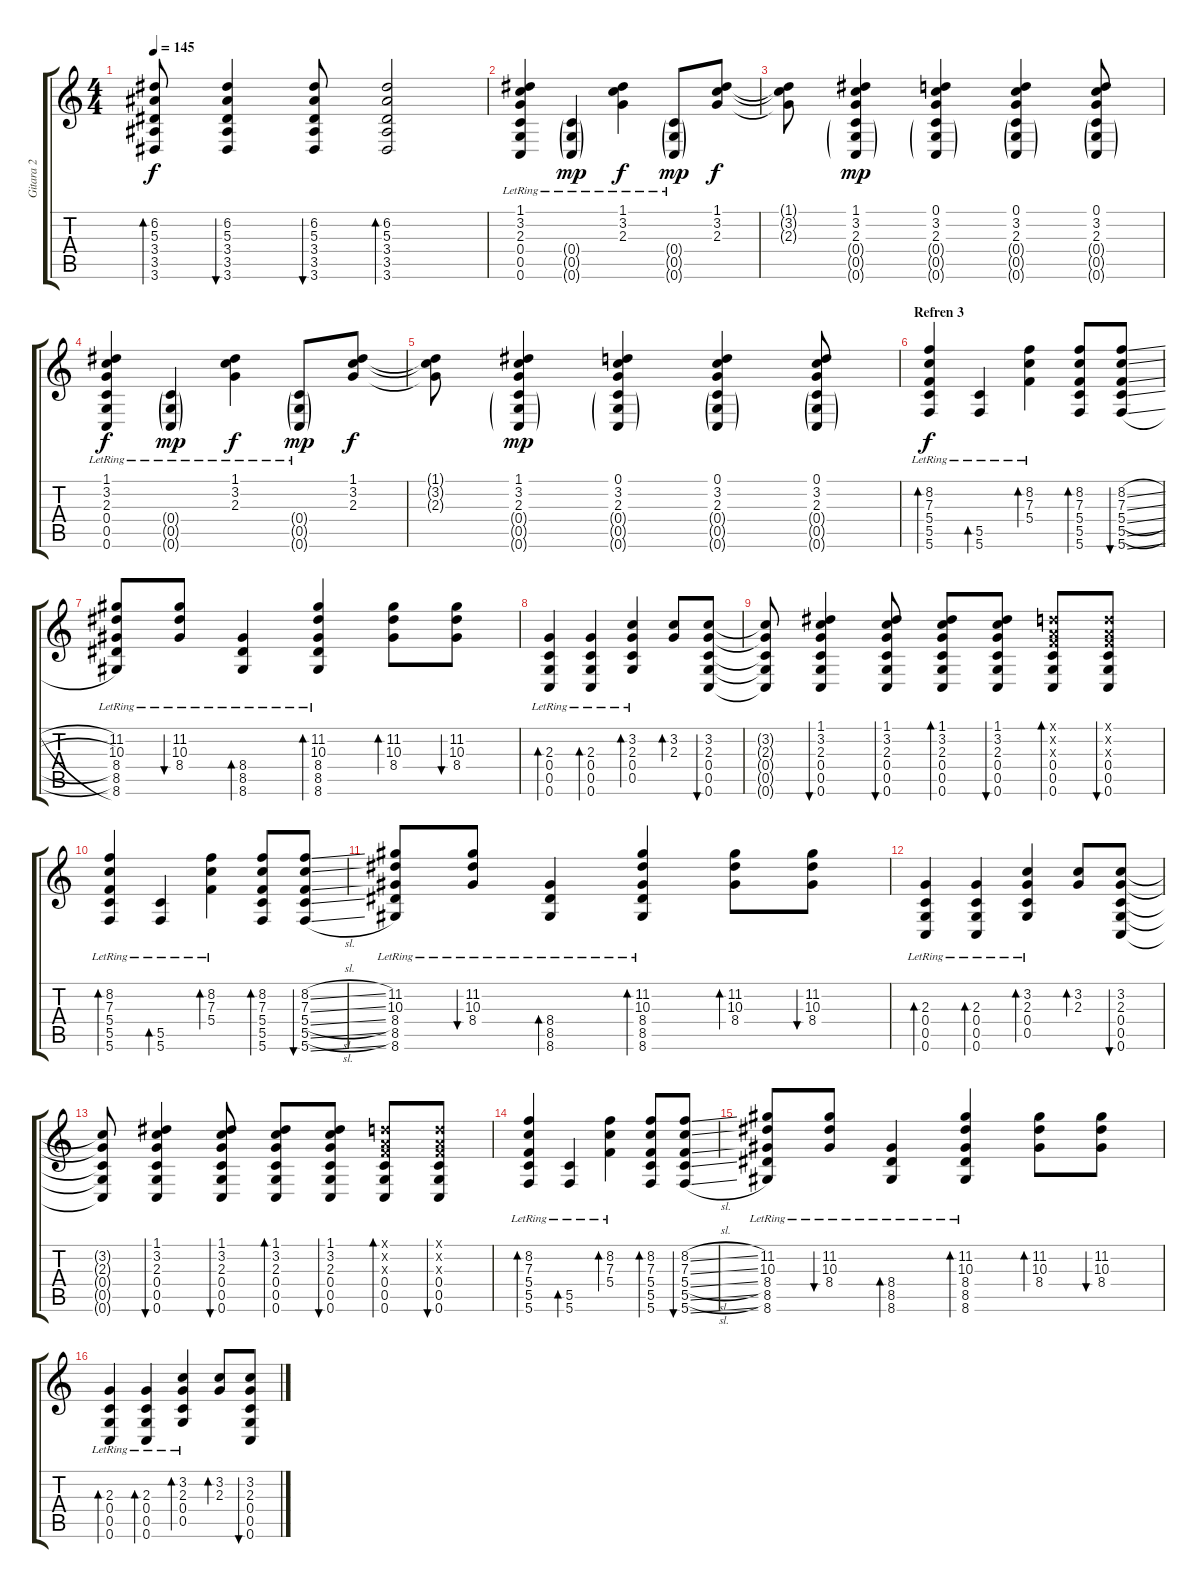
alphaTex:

\track ("Gitara 2" "Gitara 2") {instrument acousticguitarsteel}
\staff {score tabs}
\tuning (D4 A3 F3 C3 G2 C2) {hide}
\ts (4 4)
\tempo 145
\clef g2
\ks c
(6.2 5.3 3.4 3.5 3.6).8{bd 60 dy f} (6.2 5.3 3.4 3.5 3.6).4{bu 60} (6.2 5.3 3.4 3.5 3.6).8{bu 60} (6.2 5.3 3.4 3.5 3.6).2{bd 60} |
(1.1 3.2{lr} 2.3{lr} 0.4 0.5 0.6{lr}).4 (0.4{g lr} 0.5{g lr} 0.6{g lr}).4{dy mp} (1.1 3.2{lr} 2.3{lr}).4{dy f} (0.4{g lr} 0.5{g lr} 0.6{g lr}).8{dy mp} (1.1 3.2 2.3).8{dy f} |
(1.1{t} 3.2{t} 2.3{t}).8 (1.1 3.2 2.3 0.4{g} 0.5{g} 0.6{g}).4{dy mp} (0.1 3.2 2.3 0.4{g} 0.5{g} 0.6{g}).4 (0.1 3.2 2.3 0.4{g} 0.5{g} 0.6{g}).4 (0.1 3.2 2.3 0.4{g} 0.5{g} 0.6{g}).8 |
(1.1 3.2{lr} 2.3{lr} 0.4 0.5 0.6{lr}).4{dy f} (0.4{g lr} 0.5{g lr} 0.6{g lr}).4{dy mp} (1.1 3.2{lr} 2.3{lr}).4{dy f} (0.4{g lr} 0.5{g lr} 0.6{g lr}).8{dy mp} (1.1 3.2 2.3).8{dy f} |
(1.1{t} 3.2{t} 2.3{t}).8 (1.1 3.2 2.3 0.4{g} 0.5{g} 0.6{g}).4{dy mp} (0.1 3.2 2.3 0.4{g} 0.5{g} 0.6{g}).4 (0.1 3.2 2.3 0.4{g} 0.5{g} 0.6{g}).4 (0.1 3.2 2.3 0.4{g} 0.5{g} 0.6{g}).8 |
\section ("" "Refren 3")
(8.2 7.3{lr} 5.4{lr} 5.5{lr} 5.6{lr}).4{bd 60 dy f volume 11} (5.5{lr} 5.6{lr}).4{bd 240} (8.2{lr} 7.3{lr} 5.4{lr}).4{bd 240} (8.2 7.3 5.4 5.5 5.6).8{bd 120} (8.2{sl} 7.3{sl} 5.4{sl} 5.5{sl} 5.6{sl}).8{bu 120} |
(11.2{lr} 10.3{lr} 8.4{lr} 8.5{lr} 8.6{lr}).8 (11.2 10.3{lr} 8.4{lr}).8{bu 120} (8.4{lr} 8.5{lr} 8.6{lr}).4{bd 120} (11.2{lr} 10.3{lr} 8.4{lr} 8.5{lr} 8.6{lr}).4{bd 120} (11.2 10.3 8.4).8{bd 120} (11.2 10.3 8.4).8{bu 120} |
(2.3 0.4{lr} 0.5{lr} 0.6{lr}).4{bd 120} (2.3 0.4{lr} 0.5{lr} 0.6{lr}).4{bd 120} (3.2{lr} 2.3{lr} 0.4{lr} 0.5{lr}).4{bd 120} (3.2 2.3).8{bd 120} (3.2 2.3 0.4 0.5 0.6).8{bu 120} |
(3.2{t} 2.3{t} 0.4{t} 0.5{t} 0.6{t}).8 (1.1 3.2 2.3 0.4 0.5 0.6).4{bu 120} (1.1 3.2 2.3 0.4 0.5 0.6).8{bu 120} (1.1 3.2 2.3 0.4 0.5 0.6).8{bd 60} (1.1 3.2 2.3 0.4 0.5 0.6).8{bu 60} (0.1{x} 0.2{x} 0.3{x} 0.4 0.5 0.6).8{bd 30} (0.1{x} 0.2{x} 0.3{x} 0.4 0.5 0.6).8{bu 30} |
(8.2 7.3{lr} 5.4{lr} 5.5{lr} 5.6{lr}).4{bd 60} (5.5{lr} 5.6{lr}).4{bd 240} (8.2{lr} 7.3{lr} 5.4{lr}).4{bd 240} (8.2 7.3 5.4 5.5 5.6).8{bd 120} (8.2{sl} 7.3{sl} 5.4{sl} 5.5{sl} 5.6{sl}).8{bu 120} |
(11.2{lr} 10.3{lr} 8.4{lr} 8.5{lr} 8.6{lr}).8 (11.2 10.3{lr} 8.4{lr}).8{bu 120} (8.4{lr} 8.5{lr} 8.6{lr}).4{bd 120} (11.2{lr} 10.3{lr} 8.4{lr} 8.5{lr} 8.6{lr}).4{bd 120} (11.2 10.3 8.4).8{bd 120} (11.2 10.3 8.4).8{bu 120} |
(2.3 0.4{lr} 0.5{lr} 0.6{lr}).4{bd 120} (2.3 0.4{lr} 0.5{lr} 0.6{lr}).4{bd 120} (3.2{lr} 2.3{lr} 0.4{lr} 0.5{lr}).4{bd 120} (3.2 2.3).8{bd 120} (3.2 2.3 0.4 0.5 0.6).8{bu 120} |
(3.2{t} 2.3{t} 0.4{t} 0.5{t} 0.6{t}).8 (1.1 3.2 2.3 0.4 0.5 0.6).4{bu 120} (1.1 3.2 2.3 0.4 0.5 0.6).8{bu 120} (1.1 3.2 2.3 0.4 0.5 0.6).8{bd 60} (1.1 3.2 2.3 0.4 0.5 0.6).8{bu 60} (0.1{x} 0.2{x} 0.3{x} 0.4 0.5 0.6).8{bd 30} (0.1{x} 0.2{x} 0.3{x} 0.4 0.5 0.6).8{bu 30} |
(8.2 7.3{lr} 5.4{lr} 5.5{lr} 5.6{lr}).4{bd 60} (5.5{lr} 5.6{lr}).4{bd 240} (8.2{lr} 7.3{lr} 5.4{lr}).4{bd 240} (8.2 7.3 5.4 5.5 5.6).8{bd 120} (8.2{sl} 7.3{sl} 5.4{sl} 5.5{sl} 5.6{sl}).8{bu 120} |
(11.2{lr} 10.3{lr} 8.4{lr} 8.5{lr} 8.6{lr}).8 (11.2 10.3{lr} 8.4{lr}).8{bu 120} (8.4{lr} 8.5{lr} 8.6{lr}).4{bd 120} (11.2{lr} 10.3{lr} 8.4{lr} 8.5{lr} 8.6{lr}).4{bd 120} (11.2 10.3 8.4).8{bd 120} (11.2 10.3 8.4).8{bu 120} |
(2.3 0.4{lr} 0.5{lr} 0.6{lr}).4{bd 120} (2.3 0.4{lr} 0.5{lr} 0.6{lr}).4{bd 120} (3.2{lr} 2.3{lr} 0.4{lr} 0.5{lr}).4{bd 120} (3.2 2.3).8{bd 120} (3.2 2.3 0.4 0.5 0.6).8{bu 120}
